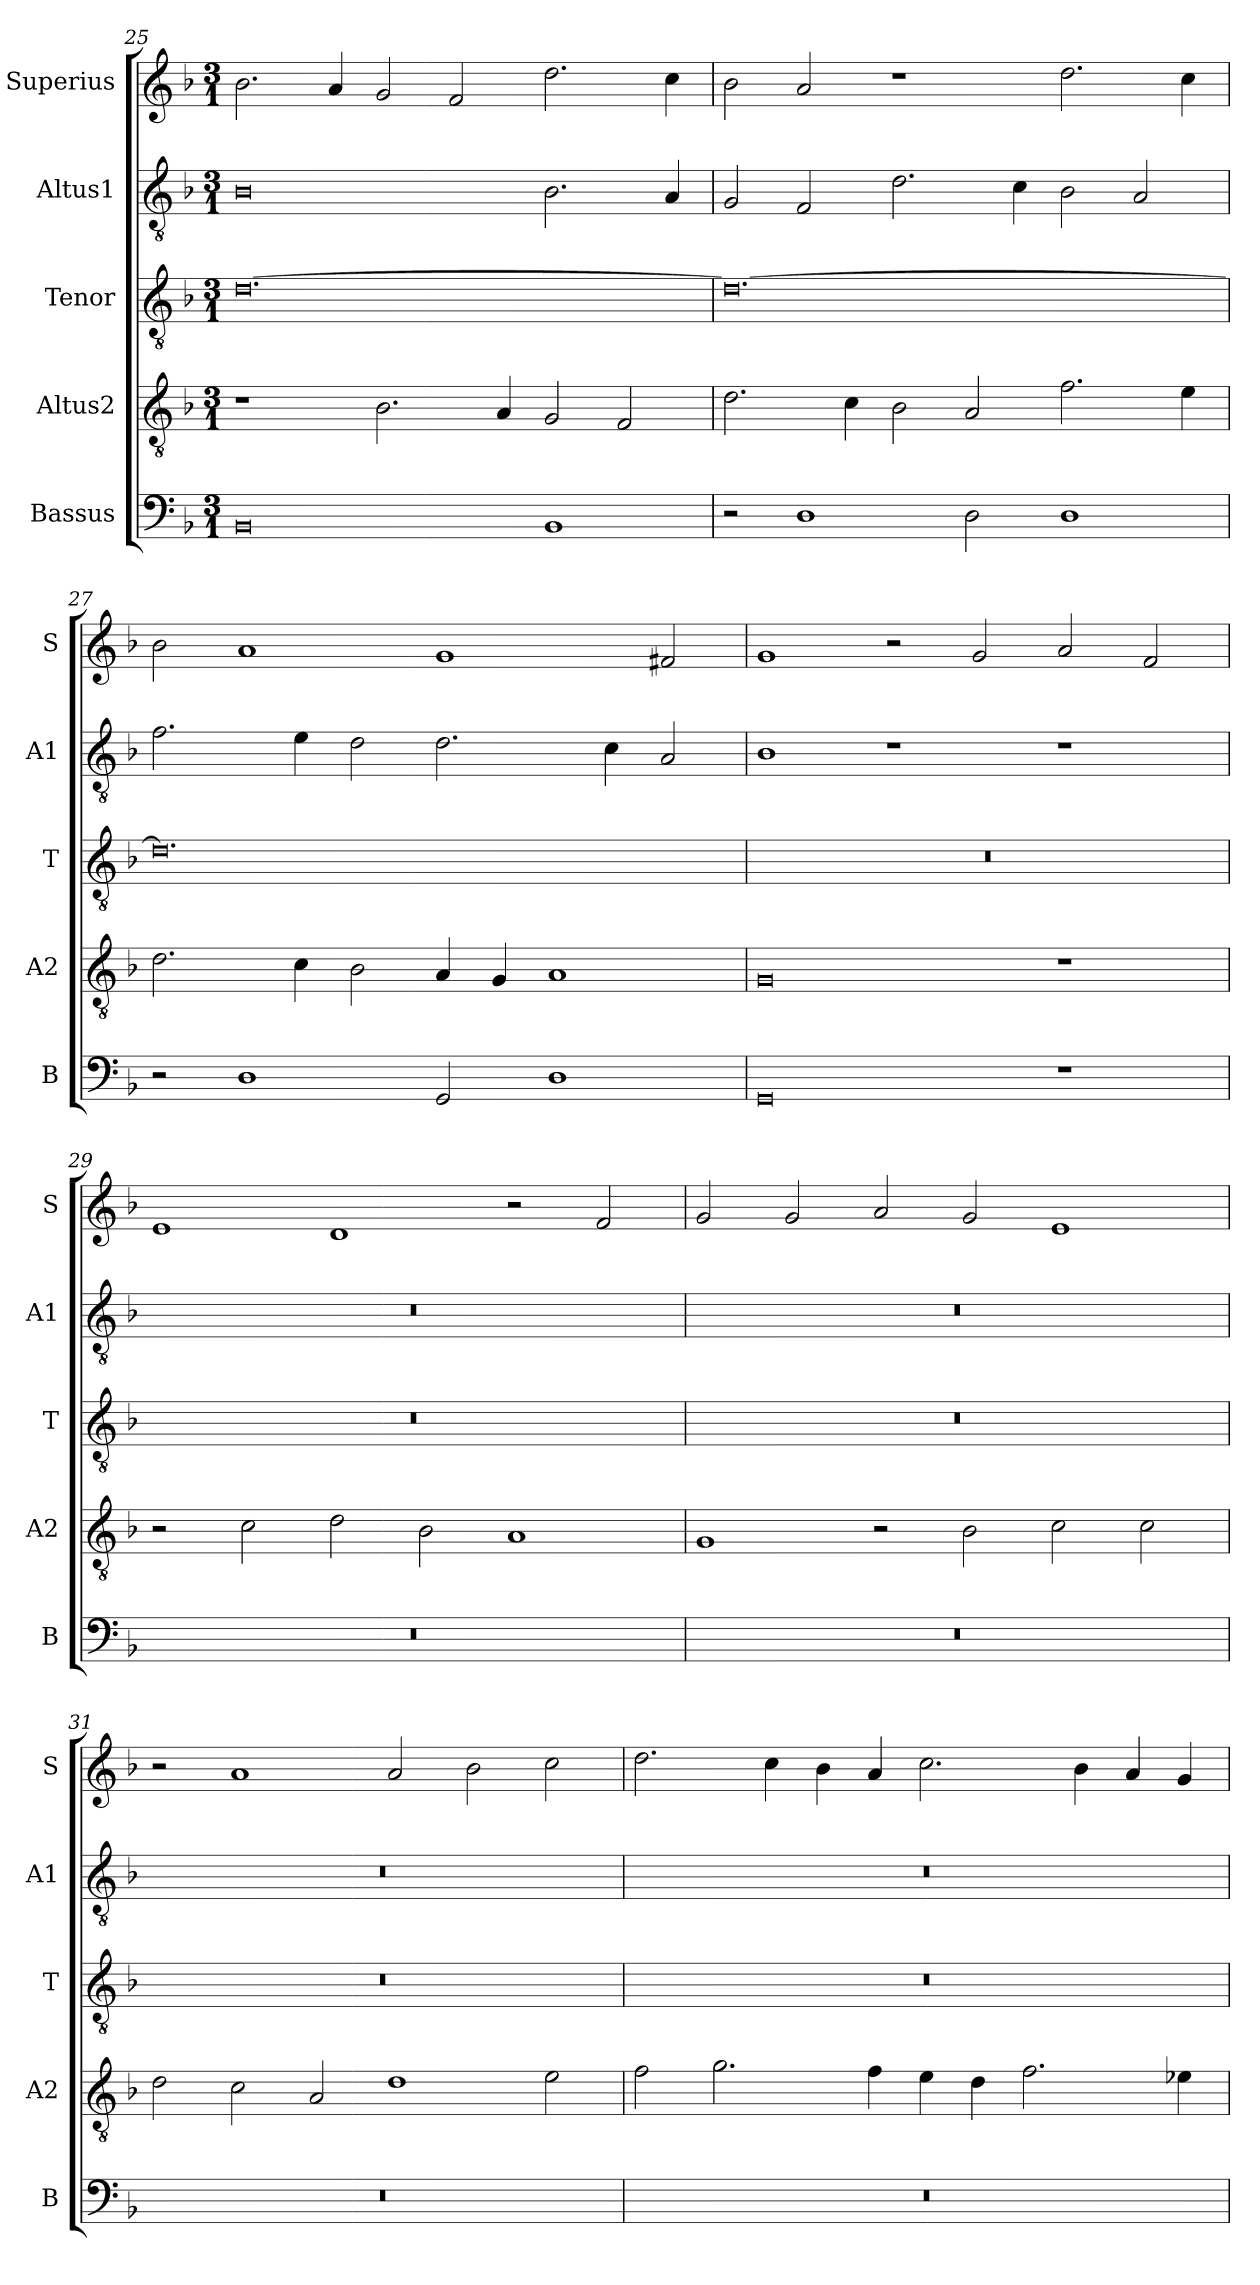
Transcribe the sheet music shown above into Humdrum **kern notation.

**kern	**kern	**kern	**kern	**kern
*part5	*part4	*part3	*part2	*part1
*staff5	*staff4	*staff3	*staff2	*staff1
*I"Bassus	*I"Altus2	*I"Tenor	*I"Altus1	*I"Superius
*I'B	*I'A2	*I'T	*I'A1	*I'S
*clefF4	*clefGv2	*clefGv2	*clefGv2	*clefG2
*k[b-]	*k[b-]	*k[b-]	*k[b-]	*k[b-]
*M3/1	*M3/1	*M3/1	*M3/1	*M3/1
=25	=25	=25	=25	=25
0BB-	1r	[0.d	0B-	2.b-\
.	.	.	.	4a/
.	2.B-\	.	.	2g/
.	.	.	.	2f/
.	4A/	.	.	.
1BB-	2G/	.	2.B-\	2.dd\
.	2F/	.	.	.
.	.	.	4A/	4cc\
=26	=26	=26	=26	=26
2r	2.d\	0.d_	2G/	2b-\
1D	.	.	2F/	2a/
.	4c\	.	.	.
.	2B-\	.	2.d\	1r
2D\	2A/	.	.	.
.	.	.	4c\	.
1D	2.f\	.	2B-\	2.dd\
.	.	.	2A/	.
.	4e\	.	.	4cc\
=27	=27	=27	=27	=27
2r	2.d\	0.d]	2.f\	2b-\
1D	.	.	.	1a
.	4c\	.	4e\	.
.	2B-\	.	2d\	.
2GG/	4A/	.	2.d\	1g
.	4G/	.	.	.
1D	1A	.	.	.
.	.	.	4c\	.
.	.	.	2A/	2f#X/
=28	=28	=28	=28	=28
0GG	0G	0.r	1B-	1g
.	.	.	1r	2r
.	.	.	.	2g/
1r	1r	.	1r	2a/
.	.	.	.	2f/
=29	=29	=29	=29	=29
0.r	2r	0.r	0.r	1e
.	2c\	.	.	.
.	2d\	.	.	1d
.	2B-\	.	.	.
.	1A	.	.	2r
.	.	.	.	2f/
=30	=30	=30	=30	=30
0.r	1G	0.r	0.r	2g/
.	.	.	.	2g/
.	2r	.	.	2a/
.	2B-\	.	.	2g/
.	2c\	.	.	1e
.	2c\	.	.	.
=31	=31	=31	=31	=31
0.r	2d\	0.r	0.r	2r
.	2c\	.	.	1a
.	2A/	.	.	.
.	1d	.	.	2a/
.	.	.	.	2b-\
.	2e\	.	.	2cc\
=32	=32	=32	=32	=32
0.r	2f\	0.r	0.r	2.dd\
.	2.g\	.	.	.
.	.	.	.	4cc\
.	.	.	.	4b-\
.	4f\	.	.	4a/
.	4e\	.	.	2.cc\
.	4d\	.	.	.
.	2.f\	.	.	.
.	.	.	.	4b-\
.	.	.	.	4a/
.	4e-X\	.	.	4g/
=	=	=	=	=
*-	*-	*-	*-	*-
